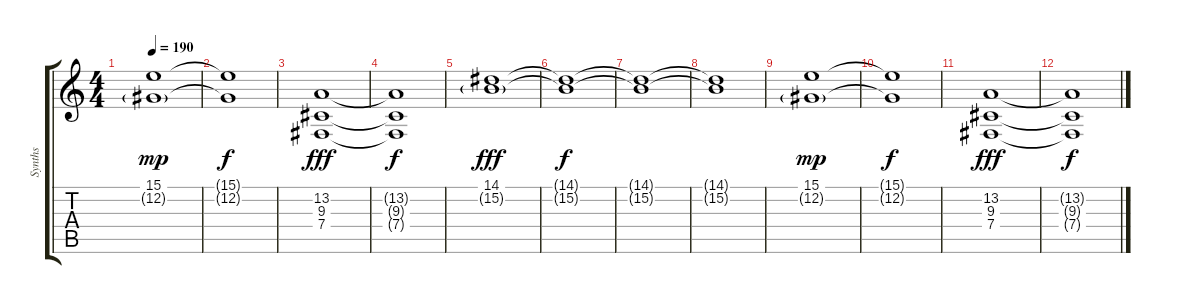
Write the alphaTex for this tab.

\track ("Synths" "Synths") {instrument stringensemble2}
\staff {score tabs}
\tuning (Db4 Ab3 E3 B2 Gb2 B1) {hide}
\ts (4 4)
\tempo 190
\clef g2
\ks c
(15.1 12.2{g}).1{dy mp} |
(15.1{t} 12.2{t}).1{dy f} |
(13.2 9.3 7.4).1{dy fff} |
(13.2{t} 9.3{t} 7.4{t}).1{dy f} |
(14.1 15.2{g}).1{dy fff} |
(14.1{t} 15.2{t}).1{dy f} |
(14.1{t} 15.2{t}).1 |
(14.1{t} 15.2{t}).1 |
(15.1 12.2{g}).1{dy mp} |
(15.1{t} 12.2{t}).1{dy f} |
(13.2 9.3 7.4).1{dy fff} |
(13.2{t} 9.3{t} 7.4{t}).1{dy f}
